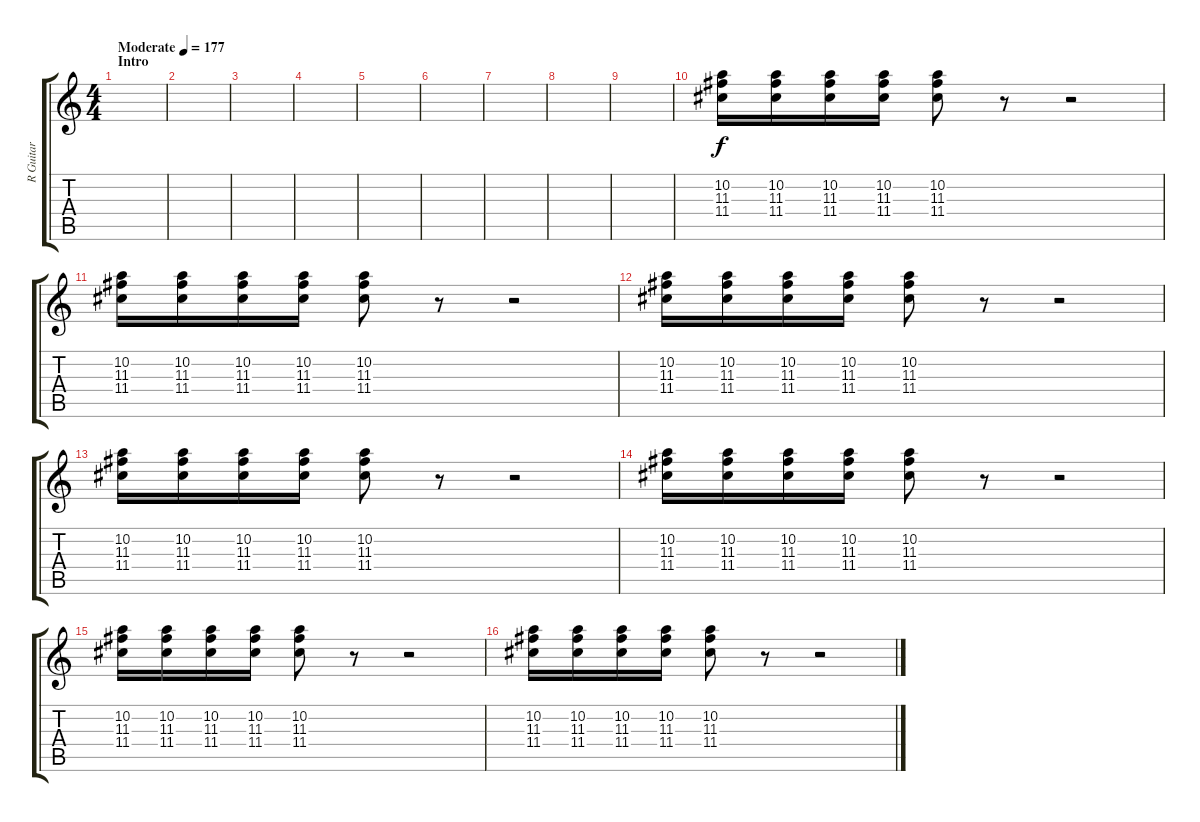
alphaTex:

\track ("R Guitar" "R Guitar") {instrument overdrivenguitar}
\staff {score tabs}
\tuning (E4 B3 G3 D3 A2 E2) {hide}
\ts (4 4)
\section ("" "Intro")
\tempo (177 "Moderate")
\clef g2
\ks c
|
|
|
|
|
|
|
|
|
(10.2 11.3 11.4).16 (10.2 11.3 11.4).16 (10.2 11.3 11.4).16 (10.2 11.3 11.4).16 (10.2 11.3 11.4).8 r.8 r.2 |
(10.2 11.3 11.4).16 (10.2 11.3 11.4).16 (10.2 11.3 11.4).16 (10.2 11.3 11.4).16 (10.2 11.3 11.4).8 r.8 r.2 |
(10.2 11.3 11.4).16 (10.2 11.3 11.4).16 (10.2 11.3 11.4).16 (10.2 11.3 11.4).16 (10.2 11.3 11.4).8 r.8 r.2 |
(10.2 11.3 11.4).16 (10.2 11.3 11.4).16 (10.2 11.3 11.4).16 (10.2 11.3 11.4).16 (10.2 11.3 11.4).8 r.8 r.2 |
(10.2 11.3 11.4).16 (10.2 11.3 11.4).16 (10.2 11.3 11.4).16 (10.2 11.3 11.4).16 (10.2 11.3 11.4).8 r.8 r.2 |
(10.2 11.3 11.4).16 (10.2 11.3 11.4).16 (10.2 11.3 11.4).16 (10.2 11.3 11.4).16 (10.2 11.3 11.4).8 r.8 r.2 |
(10.2 11.3 11.4).16 (10.2 11.3 11.4).16 (10.2 11.3 11.4).16 (10.2 11.3 11.4).16 (10.2 11.3 11.4).8 r.8 r.2
